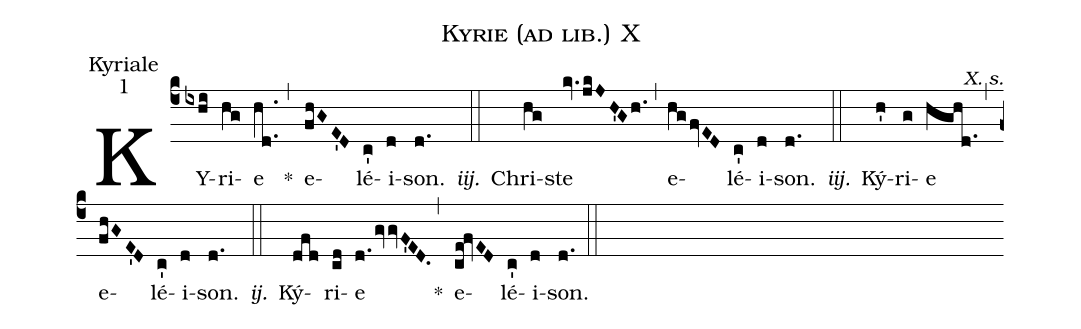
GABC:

name:Kyrie (ad lib.) X;
office-part:Kyriale;
mode:1;
commentary:X. s.;
%%
(c4) KY(ixhi)ri(hg)e(hd..) <clear>*(,) e(fhGE'D)lé(c')i(d)son.(d.) <i>iij.</i>(::)
Chri(hg)ste(kv.jkJH'Gh.) (,) e(hgfvED)lé(c')i(d)son.(d.) <i>iij.</i>(::)
Ký(h')ri(g)e(hghd.) (,) e(fhGE'D)lé(c')i(d)son.(d.) <i>ij.</i>(::)
Ký(dfd)ri(cd)e(d.gvvF'ED.) <clear>*(,) e(ce!fvED)lé(c')i(d)son.(d.) (::)
